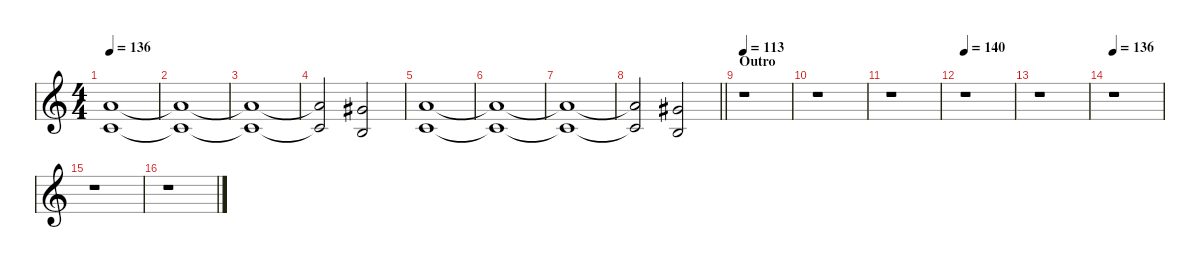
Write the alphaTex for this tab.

\defaultSystemsLayout 4
\hideDynamics
\bracketExtendMode nobrackets
\singleTrackTrackNamePolicy hidden
\multiTrackTrackNamePolicy hidden
\firstSystemTrackNameMode fullname
\firstSystemTrackNameOrientation horizontal
\otherSystemsTrackNameOrientation horizontal
\track ("Backing Vocals" "led.synth.") {instrument lead2sawtooth}
\staff {score}
\tuning (E4 B3 G3 D3 A2 E2)
\ts (4 4)
\tempo 136
\clef g2
\ks aminor
(5.1 1.2).1{dy f beam Up} |
(5.1{t} 1.2{t}).1{beam Up} |
(5.1{t} 1.2{t}).1{beam Up} |
(5.1{t} 1.2{t}).2{beam Up} (4.1{acc #} 0.2).2{beam Up} |
(5.1 1.2).1{beam Up} |
(5.1{t} 1.2{t}).1{beam Up} |
(5.1{t} 1.2{t}).1{beam Up} |
\barLineRight lightlight
(5.1{t} 1.2{t}).2{beam Up} (4.1{acc #} 0.2).2{beam Up} |
\section ("" "Outro")
\tempo 113
r.1{beam Down} |
r.1{beam Down} |
r.1{beam Down} |
\tempo 140
r.1{beam Down} |
r.1{beam Down} |
\tempo 136
r.1{beam Down} |
r.1{beam Down} |
r.1{beam Down}
